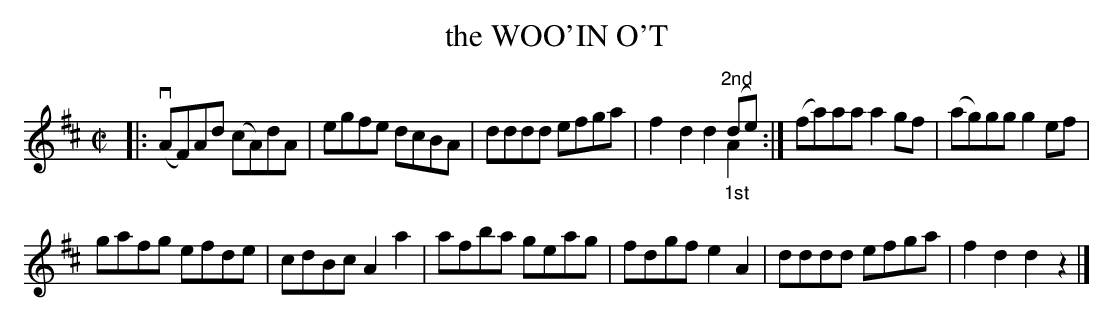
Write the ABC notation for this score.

X:1
T: the WOO'IN O'T
M: C|
L: 1/8
K: D
|:\
(vAF)Ad (cA)dA | egfe dcBA |\
dddd efga | x6 "^2nd"(de) & f2d2 d2 "_1st"A2 :|\
(fa)aa a2gf | (ag)gg g2ef |
gafg efde | cdBc A2a2 |\
afba geag | fdgf e2A2 |\
dddd efga | f2d2 d2z2 |]
